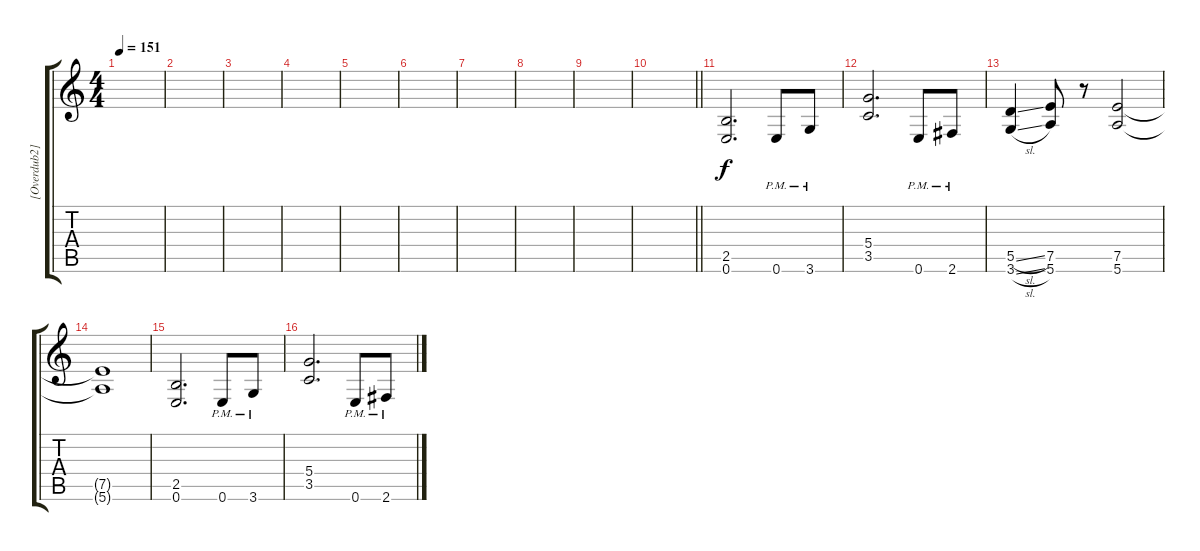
\track ("[Overdub2]" "[Overdub2]") {instrument distortionguitar}
\staff {score tabs}
\tuning (E4 B3 G3 D3 A2 E2) {hide}
\ts (4 4)
\tempo 151
\clef g2
\ks c
|
|
|
|
|
|
|
|
|
\barLineRight lightlight
|
(2.5 0.6).2{d dy f} 0.6{pm}.8 3.6{pm}.8 |
(5.4 3.5).2{d} 0.6{pm}.8 2.6{pm}.8 |
(5.5{sl} 3.6{sl}).4 (7.5 5.6).8 r.8 (7.5 5.6).2 |
(7.5{t} 5.6{t}).1 |
(2.5 0.6).2{d} 0.6{pm}.8 3.6{pm}.8 |
(5.4 3.5).2{d} 0.6{pm}.8 2.6{pm}.8
